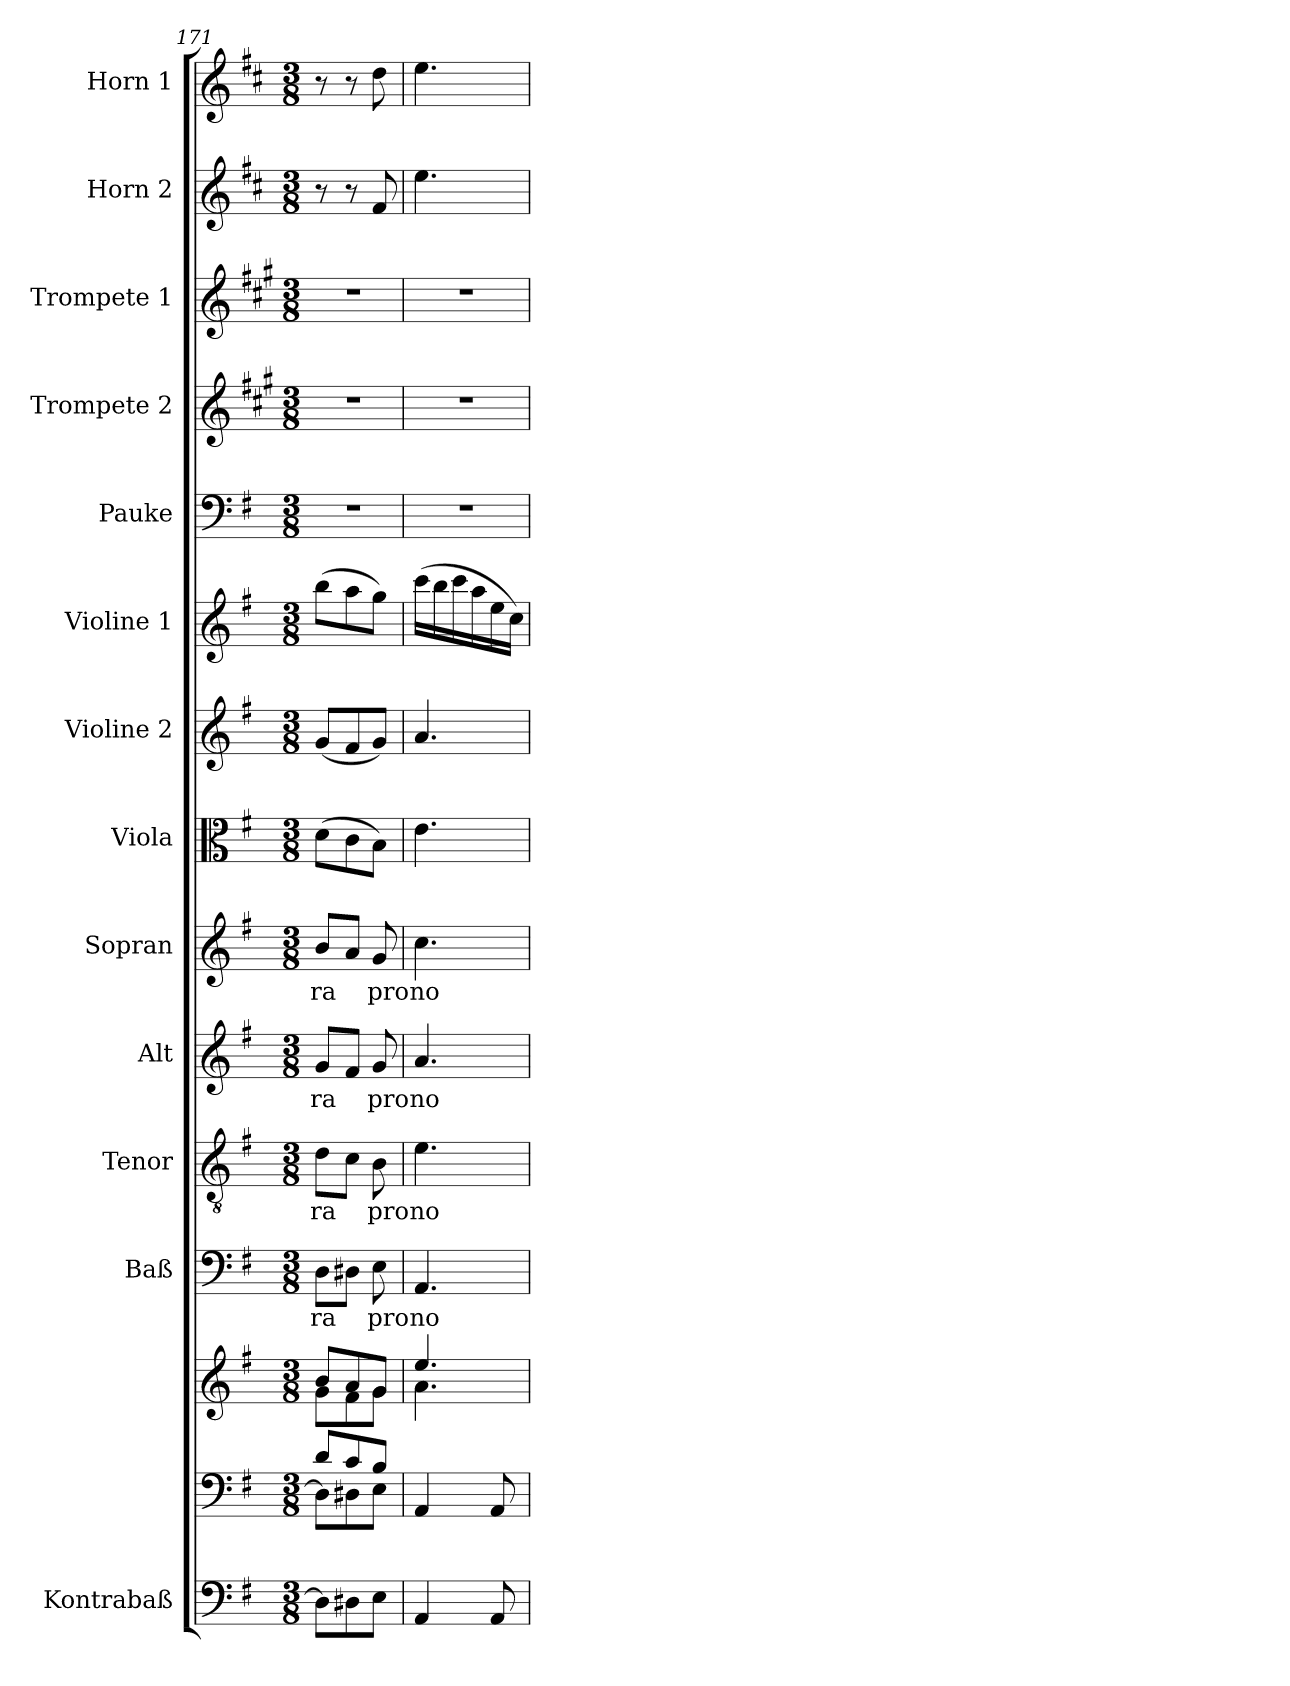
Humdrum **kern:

**kern	**kern	**kern	**kern	**text	**kern	**text	**kern	**text	**kern	**text	**kern	**kern	**kern	**kern	**kern	**kern	**kern	**kern
*part14	*part13	*part13	*part12	*part12	*part11	*part11	*part10	*part10	*part9	*part9	*part8	*part7	*part6	*part5	*part4	*part3	*part2	*part1
*staff15	*staff14	*staff13	*staff12	*staff12	*staff11	*staff11	*staff10	*staff10	*staff9	*staff9	*staff8	*staff7	*staff6	*staff5	*staff4	*staff3	*staff2	*staff1
*I"Kontrabaß	*	*	*I"Baß	*	*I"Tenor	*	*I"Alt	*	*I"Sopran	*	*I"Viola	*I"Violine 2	*I"Violine 1	*I"Pauke	*I"Trompete 2	*I"Trompete 1	*I"Horn 2	*I"Horn 1
*I'Kb.	*	*	*	*	*	*	*	*	*	*	*I'Vla.	*I'Vl. 2	*I'Vl. 1	*	*I'Tr. 2	*I'Tr. 1	*I'Hr. 2	*I'Hr. 1
*clefF4	*clefF4	*clefG2	*clefF4	*	*clefGv2	*	*clefG2	*	*clefG2	*	*clefC3	*clefG2	*clefG2	*clefF4	*clefG2	*clefG2	*clefG2	*clefG2
*ITrd7c12	*	*	*	*	*	*	*	*	*	*	*	*	*	*	*ITrd1c2	*ITrd1c2	*ITrd4c7	*ITrd4c7
*k[f#]	*k[f#]	*k[f#]	*k[f#]	*	*k[f#]	*	*k[f#]	*	*k[f#]	*	*k[f#]	*k[f#]	*k[f#]	*k[f#]	*k[f#]	*k[f#]	*k[f#]	*k[f#]
*G:	*G:	*G:	*G:	*	*G:	*	*G:	*	*G:	*	*G:	*G:	*G:	*G:	*G:	*G:	*G:	*G:
*M3/8	*M3/8	*M3/8	*M3/8	*	*M3/8	*	*M3/8	*	*M3/8	*	*M3/8	*M3/8	*M3/8	*M3/8	*M3/8	*M3/8	*M3/8	*M3/8
=171	=171	=171	=171	=171	=171	=171	=171	=171	=171	=171	=171	=171	=171	=171	=171	=171	=171	=171
*	*^	*^	*	*	*	*	*	*	*	*	*	*	*	*	*	*	*	*
!	!	!	!	!	!	!LO:LY:b	!	!LO:LY:b	!	!LO:LY:b	!	!LO:LY:b	!	!	!	!	!	!	!	!
8DD\L]	8d/L	8D\L]	8b/L	8g\L	8D\L	-ra	8d\L	-ra	8g/L	-ra	8b/L	-ra	(>8d\L	(<8g/L	(>8bb\L	4.r	4.r	4.r	8r	8r
8DD#X\	8c/	8D#X\	8a/	8f#\	8D#X\J	.	8c\J	.	8f#/J	.	8a/J	.	8c\	8f#/	8aa\	.	.	.	8r	8r
!	!	!	!	!	!	!LO:LY:b	!	!LO:LY:b	!	!LO:LY:b	!	!LO:LY:b	!	!	!	!	!	!	!	!
8EE\J	8B/J	8E\J	8g/J	8g\J	8E\	pro	8B\	pro	8g/	pro	8g/	pro	8B\J)	8g/J)	8gg\J)	.	.	.	8B/	8g\
=172	=172	=172	=172	=172	=172	=172	=172	=172	=172	=172	=172	=172	=172	=172	=172	=172	=172	=172	=172	=172
!	!	!	!	!	!	!LO:LY:b	!	!LO:LY:b	!	!LO:LY:b	!	!LO:LY:b	!	!	!	!	!	!	!	!
*	*v	*v	*	*	*	*	*	*	*	*	*	*	*	*	*	*	*	*	*	*
4AAA/	4AA/	4.ee/	4.a\	4.AA/	no-	4.e\	no-	4.a/	no-	4.cc\	no-	4.e\	4.a/	(>16ccc\LL	4.r	4.r	4.r	4.a\	4.a\
.	.	.	.	.	.	.	.	.	.	.	.	.	.	16bb\	.	.	.	.	.
.	.	.	.	.	.	.	.	.	.	.	.	.	.	16ccc\	.	.	.	.	.
.	.	.	.	.	.	.	.	.	.	.	.	.	.	16aa\	.	.	.	.	.
8AAA/	8AA/	.	.	.	.	.	.	.	.	.	.	.	.	16ee\	.	.	.	.	.
.	.	.	.	.	.	.	.	.	.	.	.	.	.	16cc\JJ)	.	.	.	.	.
*	*	*v	*v	*	*	*	*	*	*	*	*	*	*	*	*	*	*	*	*
=	=	=	=	=	=	=	=	=	=	=	=	=	=	=	=	=	=	=
*-	*-	*-	*-	*-	*-	*-	*-	*-	*-	*-	*-	*-	*-	*-	*-	*-	*-	*-
